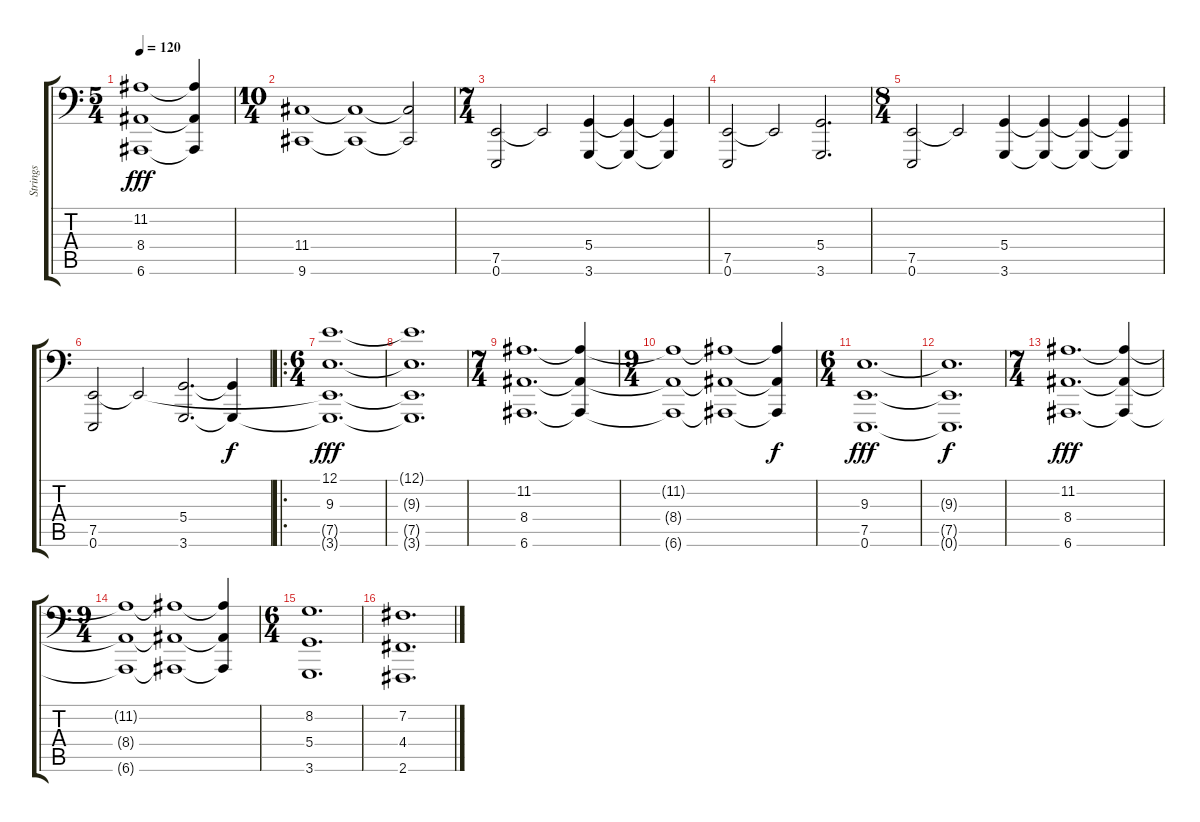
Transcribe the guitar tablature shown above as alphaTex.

\track ("Strings" "Strings") {instrument stringensemble1}
\staff {score tabs}
\tuning (E3 B2 G2 D2 A1 E1) {hide}
\ts (5 4)
\tempo 120
\clef f4
\ks c
(11.2 8.4 6.6).1{dy fff} (11.2{t} 8.4{t} 6.6{t}).4 |
\ts (10 4)
(11.4 9.6).1 (11.4{t} 9.6{t}).1 (11.4{t} 9.6{t}).2 |
\ts (7 4)
(7.5 0.6).2 7.5{t}.2 (5.4 3.6).4 (5.4{t} 3.6{t}).4 (5.4{t} 3.6{t}).4 |
(7.5 0.6).2 7.5{t}.2 (5.4 3.6).2{d} |
\ts (8 4)
(7.5 0.6).2 7.5{t}.2 (5.4 3.6).4 (5.4{t} 3.6{t}).4 (5.4{t} 3.6{t}).4 (5.4{t} 3.6{t}).4 |
(7.5 0.6).2 7.5{t}.2 (5.4 3.6).2{d} (5.4{t} 3.6{t}).4{dy f} |
\ro
\ts (6 4)
(12.1 9.3 7.5{t} 3.6{t}).1{d dy fff} |
(12.1{t} 9.3{t} 7.5{t} 3.6{t}).1{d} |
\ts (7 4)
(11.2 8.4 6.6).1{d} (11.2{t} 8.4{t} 6.6{t}).4 |
\ts (9 4)
(11.2{t} 8.4{t} 6.6{t}).1 (11.2{t} 8.4{t} 6.6{t}).1 (11.2{t} 8.4{t} 6.6{t}).4{dy f} |
\ts (6 4)
(9.3 7.5 0.6).1{d dy fff} |
(9.3{t} 7.5{t} 0.6{t}).1{d dy f} |
\ts (7 4)
(11.2 8.4 6.6).1{d dy fff} (11.2{t} 8.4{t} 6.6{t}).4 |
\ts (9 4)
(11.2{t} 8.4{t} 6.6{t}).1 (11.2{t} 8.4{t} 6.6{t}).1 (11.2{t} 8.4{t} 6.6{t}).4 |
\ts (6 4)
(8.2 5.4 3.6).1{d} |
(7.2 4.4 2.6).1{d}
